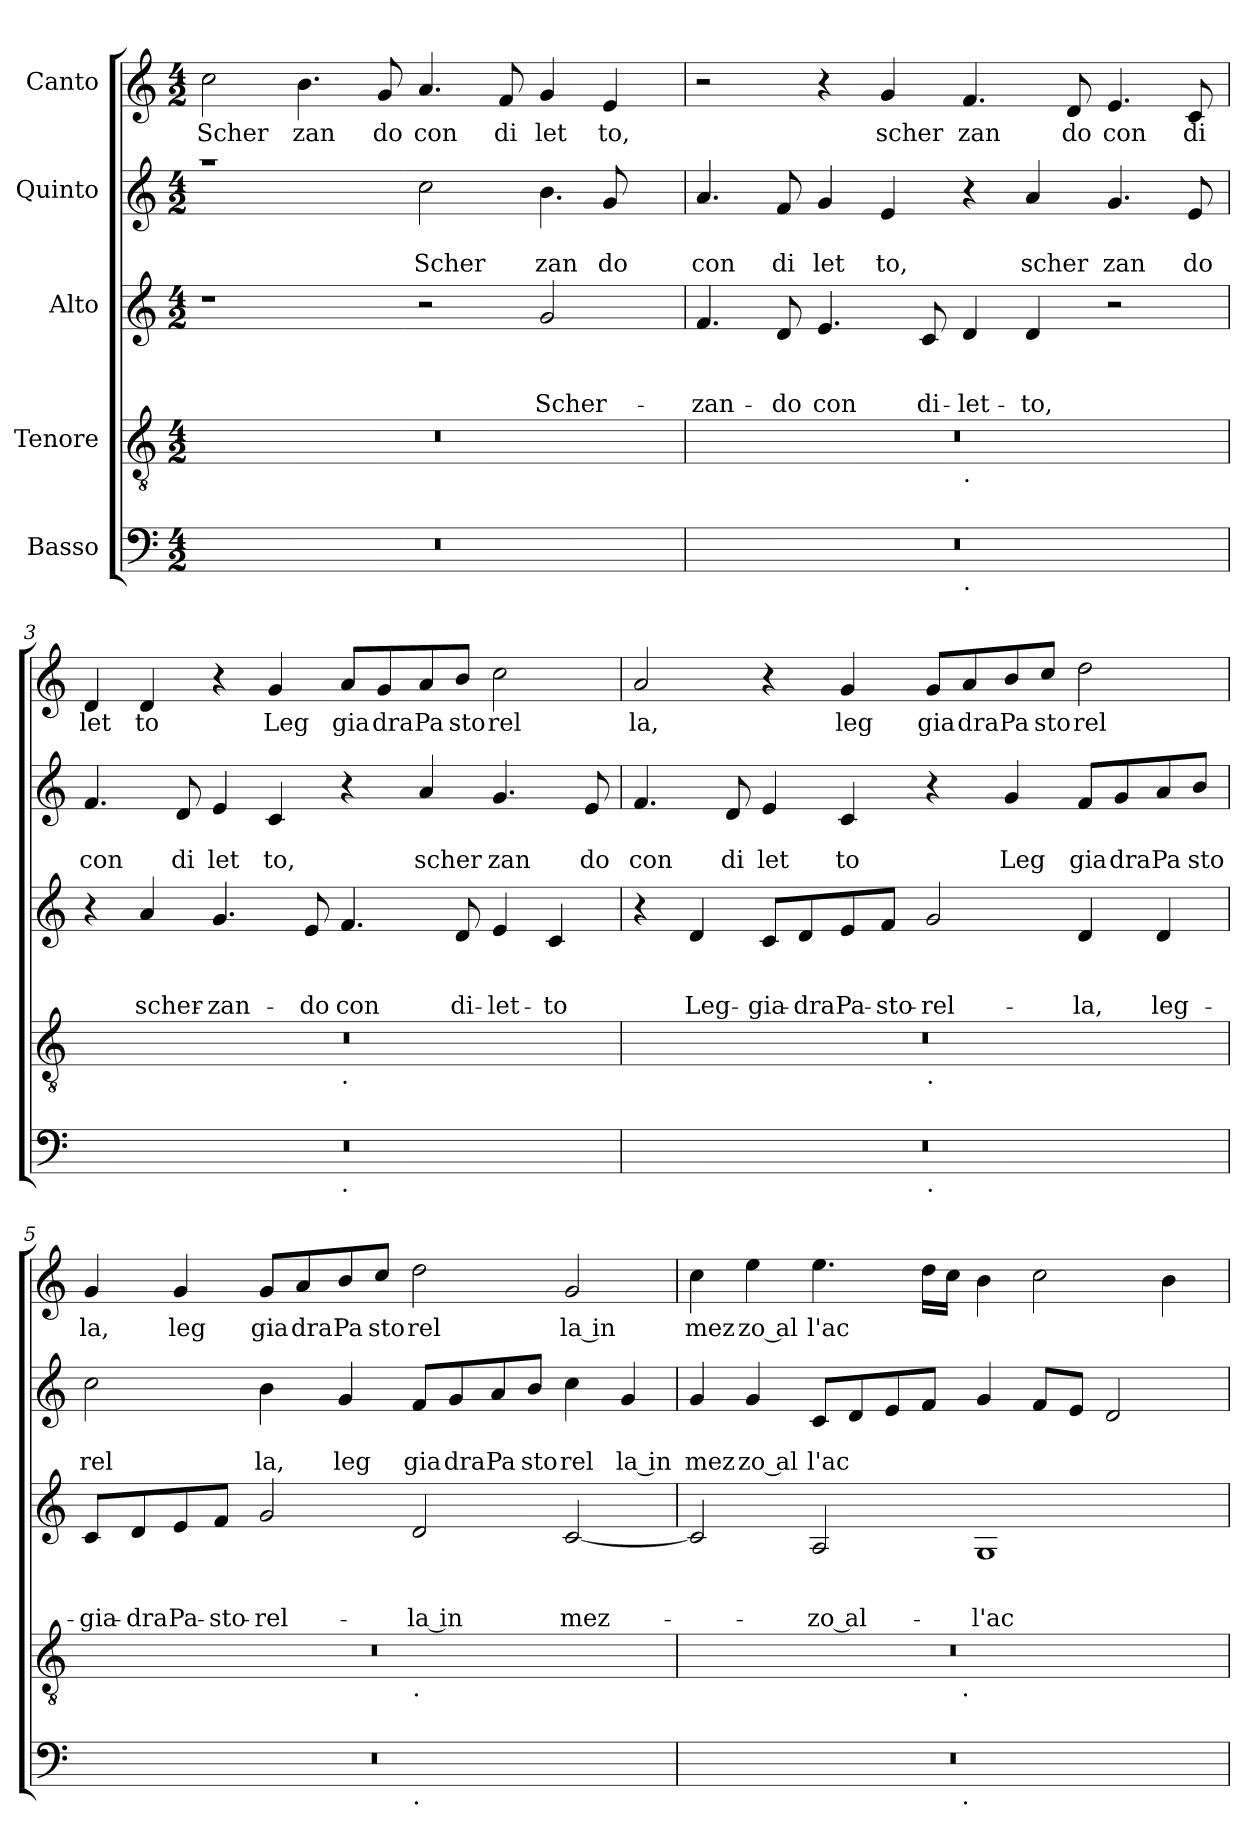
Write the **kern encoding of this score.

**kern	**kern	**kern	**text	**text	**text	**kern	**text	**text	**kern	**text
*part5	*part4	*part3	*part3	*part3	*part3	*part2	*part2	*part2	*part1	*part1
*staff5	*staff4	*staff3	*staff3	*staff3	*staff3	*staff2	*staff2	*staff2	*staff1	*staff1
*I"Basso	*I"Tenore	*I"Alto	*	*	*	*I"Quinto	*	*	*I"Canto	*
*clefF4	*clefGv2	*clefG2	*	*	*	*clefG2	*	*	*clefG2	*
*k[]	*k[]	*k[]	*	*	*	*k[]	*	*	*k[]	*
*C:	*C:	*C:	*	*	*	*C:	*	*	*C:	*
*M4/2	*M4/2	*M4/2	*	*	*	*M4/2	*	*	*M4/2	*
=1	=1	=1	=1	=1	=1	=1	=1	=1	=1	=1
*	*	*	*	*	*	*^	*	*	*	*
!	!	!	!	!	!	!	!	!	!	!	!LO:LY:b
0r	0r	1r	.	.	.	1raa	1..ryy	.	.	2cc\	Scher
!	!	!	!	!	!	!	!	!	!	!	!LO:LY:b
.	.	.	.	.	.	.	.	.	.	4.b\	zan
!	!	!	!	!	!	!	!	!	!	!	!LO:LY:b
.	.	.	.	.	.	.	.	.	.	8g/	do
!	!	!	!	!	!	!	!	!	!LO:LY:b	!	!LO:LY:b
.	.	2r	.	.	.	2cc\	.	.	Scher	4.a/	con
!	!	!	!	!	!	!	!	!	!	!	!LO:LY:b
.	.	.	.	.	.	.	.	.	.	8f/	di
!	!	!	!	!	!LO:LY:b	!	!	!	!LO:LY:b	!	!LO:LY:b
.	.	2g/	.	.	Scher-	4.b\	.	.	zan	4g/	let
!	!	!	!	!	!	!	!	!	!LO:LY:b	!	!LO:LY:b
.	.	.	.	.	.	.	8g/	.	do	4e/	to,
.	.	.	.	.	.	8ryy	8ryy	.	.	.	.
=2	=2	=2	=2	=2	=2	=2	=2	=2	=2	=2	=2
!	!	!	!	!	!LO:LY:b	!	!	!	!LO:LY:b	!	!
*^	*^	*	*	*	*	*v	*v	*	*	*	*
0r	1ryy	0r	1ryy	4.f/	.	.	-zan-	4.a/	.	con	2r	.
!	!	!	!	!	!	!	!LO:LY:b	!	!	!LO:LY:b	!	!
.	.	.	.	8d/	.	.	-do	8f/	.	di	.	.
!	!	!	!	!	!	!	!LO:LY:b	!	!	!LO:LY:b	!	!
.	.	.	.	4.e/	.	.	con	4g/	.	let	4r	.
!	!	!	!	!	!	!	!	!	!	!LO:LY:b	!	!LO:LY:b
.	.	.	.	.	.	.	.	4e/	.	to,	4g/	scher
!	!	!	!	!	!	!	!LO:LY:b	!	!	!	!	!
.	.	.	.	8c/	.	.	di-	.	.	.	.	.
!	!	!	!LO:TX:b:t=.	!	!	!	!	!	!	!	!	!
!	!LO:TX:b:t=.	!	!	!	!	!	!	!	!	!	!	!
!	!	!	!	!	!	!	!LO:LY:b	!	!	!	!	!LO:LY:b
.	1ryy	.	1ryy	4d/	.	.	-let-	4r	.	.	4.f/	zan
!	!	!	!	!	!	!	!LO:LY:b	!	!	!LO:LY:b	!	!
.	.	.	.	4d/	.	.	-to,	4a/	.	scher	.	.
!	!	!	!	!	!	!	!	!	!	!	!	!LO:LY:b
.	.	.	.	.	.	.	.	.	.	.	8d/	do
!	!	!	!	!	!	!	!	!	!	!LO:LY:b	!	!LO:LY:b
.	.	.	.	2r	.	.	.	4.g/	.	zan	4.e/	con
!	!	!	!	!	!	!	!	!	!	!LO:LY:b	!	!LO:LY:b
.	.	.	.	.	.	.	.	8e/	.	do	8c/	di
=3	=3	=3	=3	=3	=3	=3	=3	=3	=3	=3	=3	=3
!	!	!	!	!	!	!	!	!	!	!LO:LY:b	!	!LO:LY:b
0r	1ryy	0r	1ryy	4r	.	.	.	4.f/	.	con	4d/	let
!	!	!	!	!	!	!	!LO:LY:b	!	!	!	!	!LO:LY:b
.	.	.	.	4a/	.	.	scher-	.	.	.	4d/	to
!	!	!	!	!	!	!	!	!	!	!LO:LY:b	!	!
.	.	.	.	.	.	.	.	8d/	.	di	.	.
!	!	!	!	!	!	!	!LO:LY:b	!	!	!LO:LY:b	!	!
.	.	.	.	4.g/	.	.	-zan-	4e/	.	let	4r	.
!	!	!	!	!	!	!	!	!	!	!LO:LY:b	!	!LO:LY:b
.	.	.	.	.	.	.	.	4c/	.	to,	4g/	Leg
!	!	!	!	!	!	!	!LO:LY:b	!	!	!	!	!
.	.	.	.	8e/	.	.	-do	.	.	.	.	.
!	!	!	!LO:TX:b:t=.	!	!	!	!	!	!	!	!	!
!	!LO:TX:b:t=.	!	!	!	!	!	!	!	!	!	!	!
!	!	!	!	!	!	!	!LO:LY:b	!	!	!	!	!LO:LY:b
.	1ryy	.	1ryy	4.f/	.	.	con	4r	.	.	8a/L	gia
!	!	!	!	!	!	!	!	!	!	!	!	!LO:LY:b
.	.	.	.	.	.	.	.	.	.	.	8g/	dra
!	!	!	!	!	!	!	!	!	!	!LO:LY:b	!	!LO:LY:b
.	.	.	.	.	.	.	.	4a/	.	scher	8a/	Pa
!	!	!	!	!	!	!	!LO:LY:b	!	!	!	!	!LO:LY:b
.	.	.	.	8d/	.	.	di-	.	.	.	8b/J	sto
!	!	!	!	!	!	!	!LO:LY:b	!	!	!LO:LY:b	!	!LO:LY:b
.	.	.	.	4e/	.	.	-let-	4.g/	.	zan	2cc\	rel
!	!	!	!	!	!	!	!LO:LY:b	!	!	!	!	!
.	.	.	.	4c/	.	.	-to	.	.	.	.	.
!	!	!	!	!	!	!	!	!	!	!LO:LY:b	!	!
.	.	.	.	.	.	.	.	8e/	.	do	.	.
!!LO:LB:g=z
=4	=4	=4	=4	=4	=4	=4	=4	=4	=4	=4	=4	=4
!	!	!	!	!	!	!	!	!	!	!LO:LY:b	!	!LO:LY:b
0r	1ryy	0r	1ryy	4r	.	.	.	4.f/	.	con	2a/	la,
!	!	!	!	!	!	!	!LO:LY:b	!	!	!	!	!
.	.	.	.	4d/	.	.	Leg-	.	.	.	.	.
!	!	!	!	!	!	!	!	!	!	!LO:LY:b	!	!
.	.	.	.	.	.	.	.	8d/	.	di	.	.
!	!	!	!	!	!	!	!LO:LY:b	!	!	!LO:LY:b	!	!
.	.	.	.	8c/L	.	.	-gia-	4e/	.	let	4r	.
!	!	!	!	!	!	!	!LO:LY:b	!	!	!	!	!
.	.	.	.	8d/	.	.	-dra	.	.	.	.	.
!	!	!	!	!	!	!	!LO:LY:b	!	!	!LO:LY:b	!	!LO:LY:b
.	.	.	.	8e/	.	.	Pa-	4c/	.	to	4g/	leg
!	!	!	!	!	!	!	!LO:LY:b	!	!	!	!	!
.	.	.	.	8f/J	.	.	-sto-	.	.	.	.	.
!	!	!	!LO:TX:b:t=.	!	!	!	!	!	!	!	!	!
!	!LO:TX:b:t=.	!	!	!	!	!	!	!	!	!	!	!
!	!	!	!	!	!	!	!LO:LY:b	!	!	!	!	!LO:LY:b
.	1ryy	.	1ryy	2g/	.	.	-rel-	4r	.	.	8g/L	gia
!	!	!	!	!	!	!	!	!	!	!	!	!LO:LY:b
.	.	.	.	.	.	.	.	.	.	.	8a/	dra
!	!	!	!	!	!	!	!	!	!	!LO:LY:b	!	!LO:LY:b
.	.	.	.	.	.	.	.	4g/	.	Leg	8b/	Pa
!	!	!	!	!	!	!	!	!	!	!	!	!LO:LY:b
.	.	.	.	.	.	.	.	.	.	.	8cc/J	sto
!	!	!	!	!	!	!	!LO:LY:b	!	!	!LO:LY:b	!	!LO:LY:b
.	.	.	.	4d/	.	.	-la,	8f/L	.	gia	2dd\	rel
!	!	!	!	!	!	!	!	!	!	!LO:LY:b	!	!
.	.	.	.	.	.	.	.	8g/	.	dra	.	.
!	!	!	!	!	!	!	!LO:LY:b	!	!	!LO:LY:b	!	!
.	.	.	.	4d/	.	.	leg-	8a/	.	Pa	.	.
!	!	!	!	!	!	!	!	!	!	!LO:LY:b	!	!
.	.	.	.	.	.	.	.	8b/J	.	sto	.	.
=5	=5	=5	=5	=5	=5	=5	=5	=5	=5	=5	=5	=5
!	!	!	!	!	!	!	!LO:LY:b	!	!	!LO:LY:b	!	!LO:LY:b
0r	1ryy	0r	1ryy	8c/L	.	.	-gia-	2cc\	.	rel	4g</	la,
!	!	!	!	!	!	!	!LO:LY:b	!	!	!	!	!
.	.	.	.	8d/	.	.	-dra	.	.	.	.	.
!	!	!	!	!	!	!	!LO:LY:b	!	!	!	!	!LO:LY:b
.	.	.	.	8e/	.	.	Pa-	.	.	.	4g/	leg
!	!	!	!	!	!	!	!LO:LY:b	!	!	!	!	!
.	.	.	.	8f/J	.	.	-sto-	.	.	.	.	.
!	!	!	!	!	!	!	!LO:LY:b	!	!	!LO:LY:b	!	!LO:LY:b
.	.	.	.	2g/	.	.	-rel-	4b\	.	la,	8g/L	gia
!	!	!	!	!	!	!	!	!	!	!	!	!LO:LY:b
.	.	.	.	.	.	.	.	.	.	.	8a/	dra
!	!	!	!	!	!	!	!	!	!	!LO:LY:b	!	!LO:LY:b
.	.	.	.	.	.	.	.	4g/	.	leg	8b/	Pa
!	!	!	!	!	!	!	!	!	!	!	!	!LO:LY:b
.	.	.	.	.	.	.	.	.	.	.	8cc/J	sto
!	!	!	!LO:TX:b:t=.	!	!	!	!	!	!	!	!	!
!	!LO:TX:b:t=.	!	!	!	!	!	!	!	!	!	!	!
!	!	!	!	!	!	!	!LO:LY:b:rj	!	!	!LO:LY:b	!	!LO:LY:b
.	1ryy	.	1ryy	2d/	.	.	-la in	8f/L	.	gia	2dd\	rel
!	!	!	!	!	!	!	!	!	!	!LO:LY:b	!	!
.	.	.	.	.	.	.	.	8g/	.	dra	.	.
!	!	!	!	!	!	!	!	!	!	!LO:LY:b	!	!
.	.	.	.	.	.	.	.	8a/	.	Pa	.	.
!	!	!	!	!	!	!	!	!	!	!LO:LY:b	!	!
.	.	.	.	.	.	.	.	8b/J	.	sto	.	.
!	!	!	!	!	!	!	!LO:LY:b	!	!	!LO:LY:b	!	!LO:LY:b:rj
.	.	.	.	[<2c/	.	.	mez-	4cc\	.	rel	2g/	la in
!	!	!	!	!	!	!	!	!	!	!LO:LY:b:rj	!	!
.	.	.	.	.	.	.	.	4g/	.	la in	.	.
=6	=6	=6	=6	=6	=6	=6	=6	=6	=6	=6	=6	=6
!	!	!	!	!	!	!	!	!	!	!LO:LY:b	!	!LO:LY:b
0r	2ryy	0r	2ryy	2c/]	.	.	.	4g/	.	mez	4cc\	mez
!	!	!	!	!	!	!	!	!	!	!LO:LY:b:rj	!	!LO:LY:b:rj
.	.	.	.	.	.	.	.	4g/	.	zo al	4ee\	zo al
!	!	!	!	!	!	!	!LO:LY:b:rj	!	!	!LO:LY:b	!	!LO:LY:b
.	4...ryy	.	4...ryy	2A/	.	.	-zo al-	8c/L	.	l'ac	4.ee\	l'ac
.	.	.	.	.	.	.	.	8d/	.	.	.	.
.	.	.	.	.	.	.	.	8e/	.	.	.	.
.	.	.	.	.	.	.	.	8f/J	.	.	16dd\LL	.
.	.	.	.	.	.	.	.	.	.	.	16cc\JJ	.
!	!	!	!LO:TX:b:t=.	!	!	!	!	!	!	!	!	!
!	!LO:TX:b:t=.	!	!	!	!	!	!	!	!	!	!	!
.	1ryy	.	1ryy	.	.	.	.	.	.	.	.	.
!	!	!	!	!	!	!	!LO:LY:b	!	!	!	!	!
.	.	.	.	1G	.	.	-l'ac-	4g/	.	.	4b\	.
.	.	.	.	.	.	.	.	8f/L	.	.	2cc\	.
.	.	.	.	.	.	.	.	8e/J	.	.	.	.
.	.	.	.	.	.	.	.	2d/	.	.	.	.
.	.	.	.	.	.	.	.	.	.	.	4b\	.
.	32ryy	.	32ryy	.	.	.	.	.	.	.	.	.
*v	*v	*	*	*	*	*	*	*	*	*	*	*
*	*v	*v	*	*	*	*	*	*	*	*	*
=	=	=	=	=	=	=	=	=	=	=
*-	*-	*-	*-	*-	*-	*-	*-	*-	*-	*-
